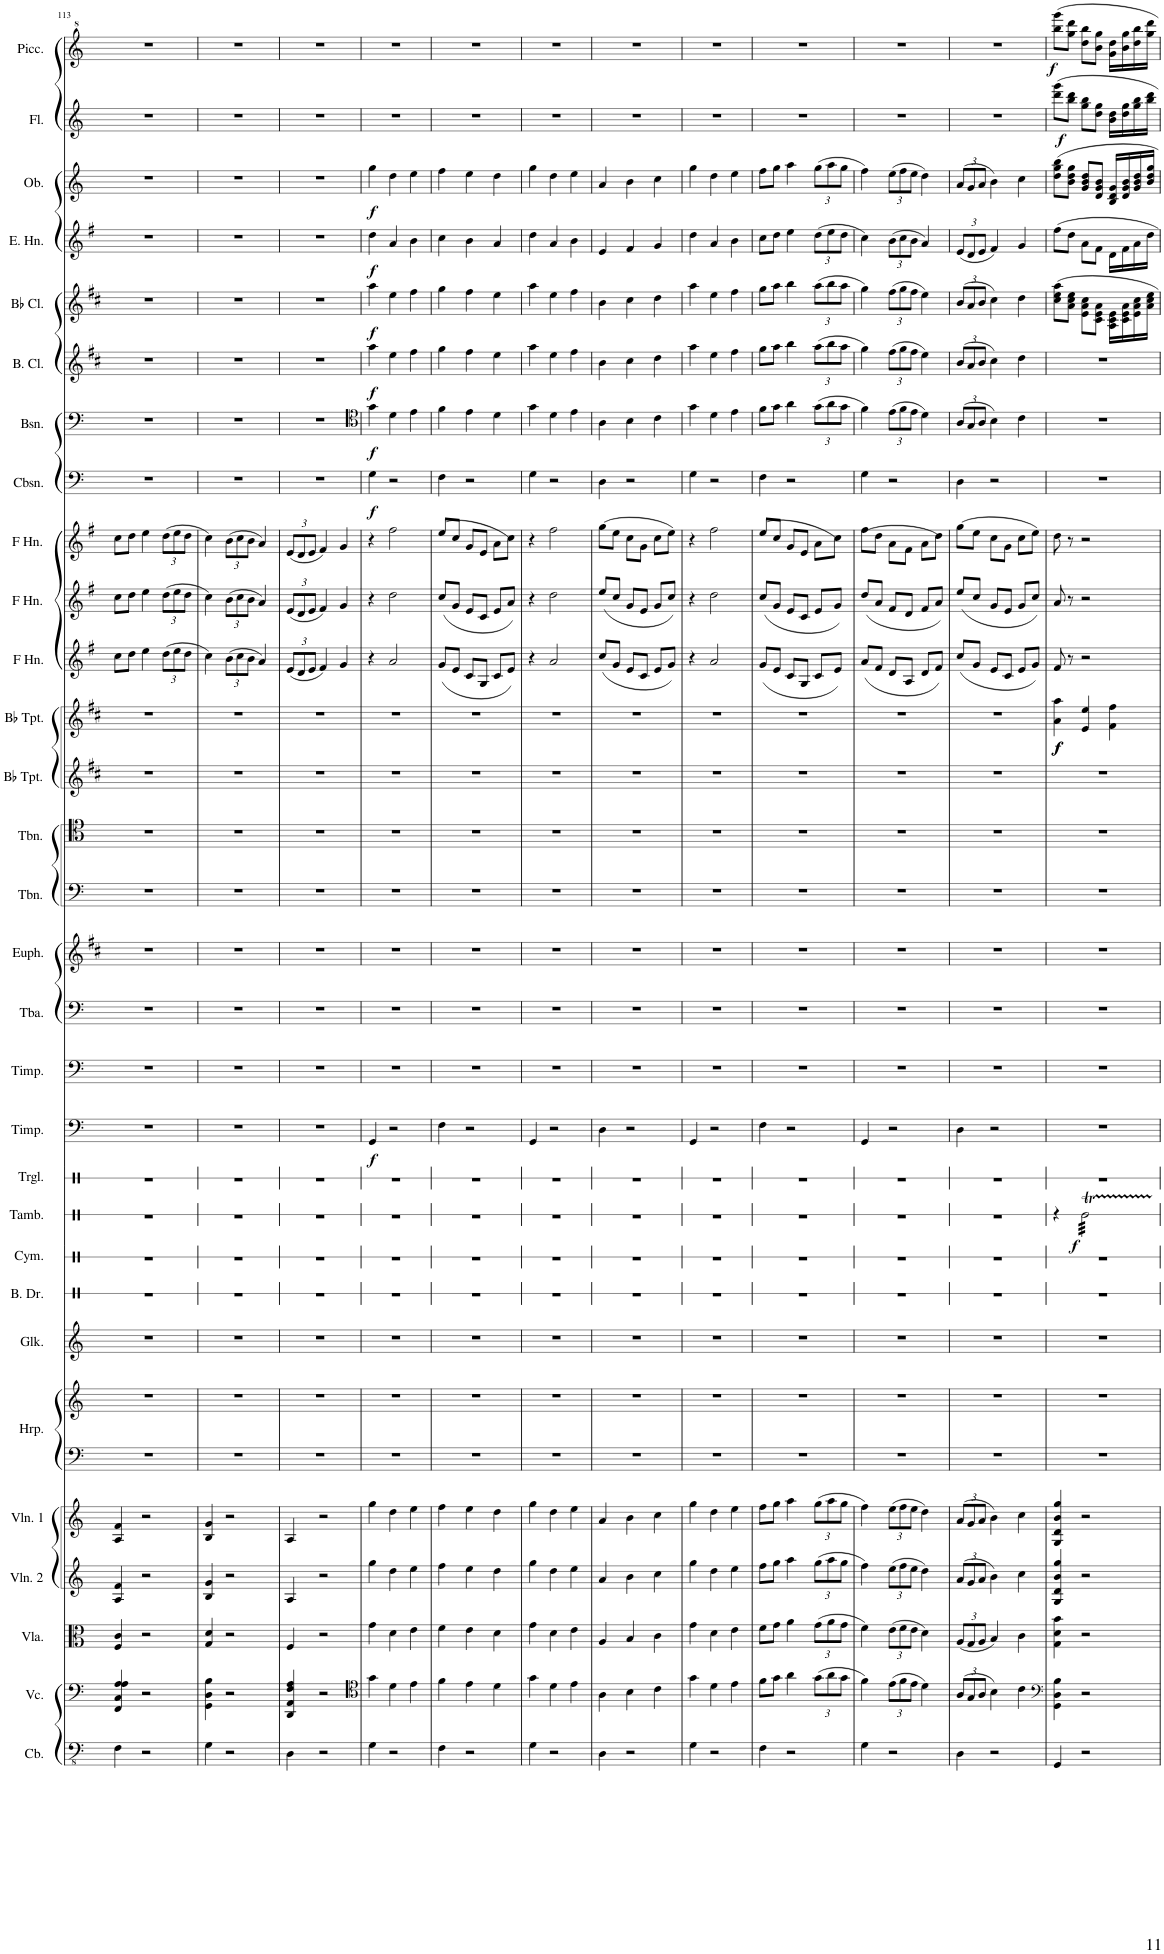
**kern	**kern	**kern	**kern	**kern	**kern	**kern	**kern	**kern	**kern	**kern	**dynam	**kern	**kern	**dynam	**kern	**kern	**kern	**kern	**kern	**kern	**kern	**dynam	**kern	**kern	**kern	**kern	**dynam	**kern	**dynam	**kern	**dynam	**kern	**dynam	**kern	**dynam	**kern	**dynam	**kern	**dynam	**kern	**dynam
*part30	*part29	*part28	*part27	*part26	*part25	*part25	*part24	*part23	*part22	*part21	*part21	*part20	*part19	*part19	*part18	*part17	*part16	*part15	*part14	*part13	*part12	*part12	*part11	*part10	*part9	*part8	*part8	*part7	*part7	*part6	*part6	*part5	*part5	*part4	*part4	*part3	*part3	*part2	*part2	*part1	*part1
*staff31	*staff30	*staff29	*staff28	*staff27	*staff26	*staff25	*staff24	*staff23	*staff22	*staff21	*staff21	*staff20	*staff19	*staff19	*staff18	*staff17	*staff16	*staff15	*staff14	*staff13	*staff12	*staff12	*staff11	*staff10	*staff9	*staff8	*staff8	*staff7	*staff7	*staff6	*staff6	*staff5	*staff5	*staff4	*staff4	*staff3	*staff3	*staff2	*staff2	*staff1	*staff1
*I"Contrabass	*I"Violoncellos	*I"Violas	*I"Violins 2	*I"Violins 1	*I"Harps	*	*I"Glockenspiel	*I"Bass Drum	*I"Cymbal	*I"Tambourine	*	*I"Triangle	*I"Timpani	*	*I"Timpani	*I"Tuba	*I"Euphonium	*I"Bass Trombone	*I"Tenor Trombones	*I"Bb Trumpet III IV	*I"Bb Trumpet I II	*	*I"F Horn V VI	*I"F Horn III IV	*I"F Horn I II	*I"Contrabassoon	*	*I"Bassoons	*	*I"Bass Clarinet	*	*I"Bb Clarinets	*	*I"English Horn	*	*I"Oboes	*	*I"Flutes	*	*I"Piccolos	*
*I'Cb.	*I'Vc.	*I'Vla.	*I'Vln. 2	*I'Vln. 1	*I'Hrp.	*	*I'Glk.	*I'B. Dr.	*I'Cym.	*I'Tamb.	*	*I'Trgl.	*I'Timp.	*	*I'Timp.	*I'Tba.	*I'Euph.	*I'Tbn.	*I'Tbn.	*I'Bb Tpt.	*I'Bb Tpt.	*	*I'F Hn.	*I'F Hn.	*I'F Hn.	*I'Cbsn.	*	*I'Bsn.	*	*I'B. Cl.	*	*I'Bb Cl.	*	*I'E. Hn.	*	*I'Ob.	*	*I'Fl.	*	*I'Picc.	*
!!LO:PB:g=z
*clefFv4	*clefF4	*clefC3	*clefG2	*clefG2	*clefF4	*clefG2	*clefG2	*clefX	*clefX	*clefX	*	*clefX	*clefF4	*	*clefF4	*clefF4	*clefG2	*clefF4	*clefC4	*clefG2	*clefG2	*	*clefG2	*clefG2	*clefG2	*clefF4	*	*clefF4	*	*clefG2	*	*clefG2	*	*clefG2	*	*clefG2	*	*clefG2	*	*clefG^2	*
*Trd7c12	*	*	*	*	*	*	*Trd-14c-24	*	*	*	*	*	*	*	*	*	*Trd8c14	*	*	*Trd1c2	*Trd1c2	*	*Trd4c7	*Trd4c7	*Trd4c7	*Trd7c12	*	*	*	*Trd8c14	*	*Trd1c2	*	*Trd4c7	*	*	*	*	*	*Trd-7c-12	*
*k[]	*k[]	*k[]	*k[]	*k[]	*k[]	*k[]	*k[]	*k[]	*k[]	*k[]	*	*k[]	*k[]	*	*k[]	*k[]	*k[f#c#]	*k[]	*k[]	*k[f#c#]	*k[f#c#]	*	*k[f#]	*k[f#]	*k[f#]	*k[]	*	*k[]	*	*k[f#c#]	*	*k[f#c#]	*	*k[f#]	*	*k[]	*	*k[]	*	*k[]	*
*M3/4	*M3/4	*M3/4	*M3/4	*M3/4	*M3/4	*M3/4	*M3/4	*M3/4	*M3/4	*M3/4	*	*M3/4	*M3/4	*	*M3/4	*M3/4	*M3/4	*M3/4	*M3/4	*M3/4	*M3/4	*	*M3/4	*M3/4	*M3/4	*M3/4	*	*M3/4	*	*M3/4	*	*M3/4	*	*M3/4	*	*M3/4	*	*M3/4	*	*M3/4	*
=113	=113	=113	=113	=113	=113	=113	=113	=113	=113	=113	=113	=113	=113	=113	=113	=113	=113	=113	=113	=113	=113	=113	=113	=113	=113	=113	=113	=113	=113	=113	=113	=113	=113	=113	=113	=113	=113	=113	=113	=113	=113
4FF\	4FF/ 4C/ 4A/ 4A/	4F/ 4c/	4A/ 4f/	4A/ 4f/	2.r	2.r	2.r	2.r	2.r	2.r	.	2.r	2.r	.	2.r	2.r	2.r	2.r	2.r	2.r	2.r	.	8cc\L	8cc\L	8cc\L	2.r	.	2.r	.	2.r	.	2.r	.	2.r	.	2.r	.	2.r	.	2.r	.
.	.	.	.	.	.	.	.	.	.	.	.	.	.	.	.	.	.	.	.	.	.	.	8dd\J	8dd\J	8dd\J	.	.	.	.	.	.	.	.	.	.	.	.	.	.	.	.
2r	2r	2r	2r	2r	.	.	.	.	.	.	.	.	.	.	.	.	.	.	.	.	.	.	4ee\	4ee\	4ee\	.	.	.	.	.	.	.	.	.	.	.	.	.	.	.	.
*	*	*	*	*	*	*	*	*	*	*	*	*	*	*	*	*	*	*	*	*	*	*	*Xbrackettup	*Xbrackettup	*Xbrackettup	*	*	*	*	*	*	*	*	*	*	*	*	*	*	*	*
.	.	.	.	.	.	.	.	.	.	.	.	.	.	.	.	.	.	.	.	.	.	.	(12dd\L	(12dd\L	(12dd\L	.	.	.	.	.	.	.	.	.	.	.	.	.	.	.	.
.	.	.	.	.	.	.	.	.	.	.	.	.	.	.	.	.	.	.	.	.	.	.	12ee\	12ee\	12ee\	.	.	.	.	.	.	.	.	.	.	.	.	.	.	.	.
.	.	.	.	.	.	.	.	.	.	.	.	.	.	.	.	.	.	.	.	.	.	.	12dd\J	12dd\J	12dd\J	.	.	.	.	.	.	.	.	.	.	.	.	.	.	.	.
=114	=114	=114	=114	=114	=114	=114	=114	=114	=114	=114	=114	=114	=114	=114	=114	=114	=114	=114	=114	=114	=114	=114	=114	=114	=114	=114	=114	=114	=114	=114	=114	=114	=114	=114	=114	=114	=114	=114	=114	=114	=114
4GG\	4GG\ 4D\ 4B\	4G/ 4d/	4B/ 4g/	4B/ 4g/	2.r	2.r	2.r	2.r	2.r	2.r	.	2.r	2.r	.	2.r	2.r	2.r	2.r	2.r	2.r	2.r	.	4cc\)	4cc\)	4cc\)	2.r	.	2.r	.	2.r	.	2.r	.	2.r	.	2.r	.	2.r	.	2.r	.
2r	2r	2r	2r	2r	.	.	.	.	.	.	.	.	.	.	.	.	.	.	.	.	.	.	(12b\L	(12b\L	(12b\L	.	.	.	.	.	.	.	.	.	.	.	.	.	.	.	.
.	.	.	.	.	.	.	.	.	.	.	.	.	.	.	.	.	.	.	.	.	.	.	12cc\	12cc\	12cc\	.	.	.	.	.	.	.	.	.	.	.	.	.	.	.	.
.	.	.	.	.	.	.	.	.	.	.	.	.	.	.	.	.	.	.	.	.	.	.	12b\J	12b\J	12b\J	.	.	.	.	.	.	.	.	.	.	.	.	.	.	.	.
.	.	.	.	.	.	.	.	.	.	.	.	.	.	.	.	.	.	.	.	.	.	.	4a/)	4a/)	4a/)	.	.	.	.	.	.	.	.	.	.	.	.	.	.	.	.
=115	=115	=115	=115	=115	=115	=115	=115	=115	=115	=115	=115	=115	=115	=115	=115	=115	=115	=115	=115	=115	=115	=115	=115	=115	=115	=115	=115	=115	=115	=115	=115	=115	=115	=115	=115	=115	=115	=115	=115	=115	=115
4DD\	4DD/ 4AA/ 4F/ 4A/	4F/	4A/	4A/	2.r	2.r	2.r	2.r	2.r	2.r	.	2.r	2.r	.	2.r	2.r	2.r	2.r	2.r	2.r	2.r	.	(12e/L	(12e/L	(12e/L	2.r	.	2.r	.	2.r	.	2.r	.	2.r	.	2.r	.	2.r	.	2.r	.
.	.	.	.	.	.	.	.	.	.	.	.	.	.	.	.	.	.	.	.	.	.	.	12d/	12d/	12d/	.	.	.	.	.	.	.	.	.	.	.	.	.	.	.	.
.	.	.	.	.	.	.	.	.	.	.	.	.	.	.	.	.	.	.	.	.	.	.	12e/J	12e/J	12e/J	.	.	.	.	.	.	.	.	.	.	.	.	.	.	.	.
2r	2r	2r	2r	2r	.	.	.	.	.	.	.	.	.	.	.	.	.	.	.	.	.	.	4f#/)	4f#/)	4f#/)	.	.	.	.	.	.	.	.	.	.	.	.	.	.	.	.
.	.	.	.	.	.	.	.	.	.	.	.	.	.	.	.	.	.	.	.	.	.	.	4g/	4g/	4g/	.	.	.	.	.	.	.	.	.	.	.	.	.	.	.	.
=116	=116	=116	=116	=116	=116	=116	=116	=116	=116	=116	=116	=116	=116	=116	=116	=116	=116	=116	=116	=116	=116	=116	=116	=116	=116	=116	=116	=116	=116	=116	=116	=116	=116	=116	=116	=116	=116	=116	=116	=116	=116
*	*clefC4	*	*	*	*	*	*	*	*	*	*	*	*	*	*	*	*	*	*	*	*	*	*	*	*	*	*	*clefC4	*	*	*	*	*	*	*	*	*	*	*	*	*
!	!	!	!	!	!	!	!	!	!	!	!	!	!	!LO:DY:b	!	!	!	!	!	!	!	!	!	!	!	!	!LO:DY:b	!	!LO:DY:b	!	!LO:DY:b	!	!LO:DY:b	!	!LO:DY:b	!	!LO:DY:b	!	!	!	!
4GG\	4g\	4g\	4gg\	4gg\	2.r	2.r	2.r	2.r	2.r	2.r	.	2.r	4GG/	f	2.r	2.r	2.r	2.r	2.r	2.r	2.r	.	4r	4r	4r	4G\	f	4g\	f	4aa\	f	4aa\	f	4dd\	f	4gg\	f	2.r	.	2.r	.
2r	4d\	4d\	4dd\	4dd\	.	.	.	.	.	.	.	.	2r	.	.	.	.	.	.	.	.	.	2a/	2dd\	2ff#\	2r	.	4d\	.	4ee\	.	4ee\	.	4a/	.	4dd\	.	.	.	.	.
.	4e\	4e\	4ee\	4ee\	.	.	.	.	.	.	.	.	.	.	.	.	.	.	.	.	.	.	.	.	.	.	.	4e\	.	4ff#\	.	4ff#\	.	4b\	.	4ee\	.	.	.	.	.
=117	=117	=117	=117	=117	=117	=117	=117	=117	=117	=117	=117	=117	=117	=117	=117	=117	=117	=117	=117	=117	=117	=117	=117	=117	=117	=117	=117	=117	=117	=117	=117	=117	=117	=117	=117	=117	=117	=117	=117	=117	=117
4FF\	4f\	4f\	4ff\	4ff\	2.r	2.r	2.r	2.r	2.r	2.r	.	2.r	4F\	.	2.r	2.r	2.r	2.r	2.r	2.r	2.r	.	(8g/L	(8cc/L	(8ee/L	4F\	.	4f\	.	4gg\	.	4gg\	.	4cc\	.	4ff\	.	2.r	.	2.r	.
.	.	.	.	.	.	.	.	.	.	.	.	.	.	.	.	.	.	.	.	.	.	.	8e/J	8g/J	8cc/J	.	.	.	.	.	.	.	.	.	.	.	.	.	.	.	.
2r	4e\	4e\	4ee\	4ee\	.	.	.	.	.	.	.	.	2r	.	.	.	.	.	.	.	.	.	8c/L	8e/L	8g/L	2r	.	4e\	.	4ff#\	.	4ff#\	.	4b\	.	4ee\	.	.	.	.	.
.	.	.	.	.	.	.	.	.	.	.	.	.	.	.	.	.	.	.	.	.	.	.	8G/J	8c/J	8e/J	.	.	.	.	.	.	.	.	.	.	.	.	.	.	.	.
.	4d\	4d\	4dd\	4dd\	.	.	.	.	.	.	.	.	.	.	.	.	.	.	.	.	.	.	8c/L	8e/L	8a\L	.	.	4d\	.	4ee\	.	4ee\	.	4a/	.	4dd\	.	.	.	.	.
.	.	.	.	.	.	.	.	.	.	.	.	.	.	.	.	.	.	.	.	.	.	.	8e/J)	8a/J)	8cc\J)	.	.	.	.	.	.	.	.	.	.	.	.	.	.	.	.
=118	=118	=118	=118	=118	=118	=118	=118	=118	=118	=118	=118	=118	=118	=118	=118	=118	=118	=118	=118	=118	=118	=118	=118	=118	=118	=118	=118	=118	=118	=118	=118	=118	=118	=118	=118	=118	=118	=118	=118	=118	=118
4GG\	4g\	4g\	4gg\	4gg\	2.r	2.r	2.r	2.r	2.r	2.r	.	2.r	4GG/	.	2.r	2.r	2.r	2.r	2.r	2.r	2.r	.	4r	4r	4r	4G\	.	4g\	.	4aa\	.	4aa\	.	4dd\	.	4gg\	.	2.r	.	2.r	.
2r	4d\	4d\	4dd\	4dd\	.	.	.	.	.	.	.	.	2r	.	.	.	.	.	.	.	.	.	2a/	2dd\	2ff#\	2r	.	4d\	.	4ee\	.	4ee\	.	4a/	.	4dd\	.	.	.	.	.
.	4e\	4e\	4ee\	4ee\	.	.	.	.	.	.	.	.	.	.	.	.	.	.	.	.	.	.	.	.	.	.	.	4e\	.	4ff#\	.	4ff#\	.	4b\	.	4ee\	.	.	.	.	.
=119	=119	=119	=119	=119	=119	=119	=119	=119	=119	=119	=119	=119	=119	=119	=119	=119	=119	=119	=119	=119	=119	=119	=119	=119	=119	=119	=119	=119	=119	=119	=119	=119	=119	=119	=119	=119	=119	=119	=119	=119	=119
4DD\	4A\	4A/	4a/	4a/	2.r	2.r	2.r	2.r	2.r	2.r	.	2.r	4D\	.	2.r	2.r	2.r	2.r	2.r	2.r	2.r	.	(8cc/L	(8ee/L	(8gg\L	4D\	.	4A\	.	4b\	.	4b\	.	4e/	.	4a/	.	2.r	.	2.r	.
.	.	.	.	.	.	.	.	.	.	.	.	.	.	.	.	.	.	.	.	.	.	.	8g/J	8cc/J	8ee\J	.	.	.	.	.	.	.	.	.	.	.	.	.	.	.	.
2r	4B\	4B/	4b\	4b\	.	.	.	.	.	.	.	.	2r	.	.	.	.	.	.	.	.	.	8e/L	8g/L	8cc\L	2r	.	4B\	.	4cc#\	.	4cc#\	.	4f#/	.	4b\	.	.	.	.	.
.	.	.	.	.	.	.	.	.	.	.	.	.	.	.	.	.	.	.	.	.	.	.	8c/J	8e/J	8g\J	.	.	.	.	.	.	.	.	.	.	.	.	.	.	.	.
.	4c\	4c\	4cc\	4cc\	.	.	.	.	.	.	.	.	.	.	.	.	.	.	.	.	.	.	8e/L	8g/L	8cc\L	.	.	4c\	.	4dd\	.	4dd\	.	4g/	.	4cc\	.	.	.	.	.
.	.	.	.	.	.	.	.	.	.	.	.	.	.	.	.	.	.	.	.	.	.	.	8g/J)	8cc/J)	8ee\J)	.	.	.	.	.	.	.	.	.	.	.	.	.	.	.	.
=120	=120	=120	=120	=120	=120	=120	=120	=120	=120	=120	=120	=120	=120	=120	=120	=120	=120	=120	=120	=120	=120	=120	=120	=120	=120	=120	=120	=120	=120	=120	=120	=120	=120	=120	=120	=120	=120	=120	=120	=120	=120
4GG\	4g\	4g\	4gg\	4gg\	2.r	2.r	2.r	2.r	2.r	2.r	.	2.r	4GG/	.	2.r	2.r	2.r	2.r	2.r	2.r	2.r	.	4r	4r	4r	4G\	.	4g\	.	4aa\	.	4aa\	.	4dd\	.	4gg\	.	2.r	.	2.r	.
2r	4d\	4d\	4dd\	4dd\	.	.	.	.	.	.	.	.	2r	.	.	.	.	.	.	.	.	.	2a/	2dd\	2ff#\	2r	.	4d\	.	4ee\	.	4ee\	.	4a/	.	4dd\	.	.	.	.	.
.	4e\	4e\	4ee\	4ee\	.	.	.	.	.	.	.	.	.	.	.	.	.	.	.	.	.	.	.	.	.	.	.	4e\	.	4ff#\	.	4ff#\	.	4b\	.	4ee\	.	.	.	.	.
=121	=121	=121	=121	=121	=121	=121	=121	=121	=121	=121	=121	=121	=121	=121	=121	=121	=121	=121	=121	=121	=121	=121	=121	=121	=121	=121	=121	=121	=121	=121	=121	=121	=121	=121	=121	=121	=121	=121	=121	=121	=121
4FF\	8f\L	8f\L	8ff\L	8ff\L	2.r	2.r	2.r	2.r	2.r	2.r	.	2.r	4F\	.	2.r	2.r	2.r	2.r	2.r	2.r	2.r	.	(8g/L	(8cc/L	(8ee/L	4F\	.	8f\L	.	8gg\L	.	8gg\L	.	8cc\L	.	8ff\L	.	2.r	.	2.r	.
.	8g\J	8g\J	8gg\J	8gg\J	.	.	.	.	.	.	.	.	.	.	.	.	.	.	.	.	.	.	8e/J	8g/J	8cc/J	.	.	8g\J	.	8aa\J	.	8aa\J	.	8dd\J	.	8gg\J	.	.	.	.	.
2r	4a\	4a\	4aa\	4aa\	.	.	.	.	.	.	.	.	2r	.	.	.	.	.	.	.	.	.	8c/L	8e/L	8g/L	2r	.	4a\	.	4bb\	.	4bb\	.	4ee\	.	4aa\	.	.	.	.	.
.	.	.	.	.	.	.	.	.	.	.	.	.	.	.	.	.	.	.	.	.	.	.	8G/J	8c/J	8e/J	.	.	.	.	.	.	.	.	.	.	.	.	.	.	.	.
*	*Xbrackettup	*Xbrackettup	*Xbrackettup	*Xbrackettup	*	*	*	*	*	*	*	*	*	*	*	*	*	*	*	*	*	*	*	*	*	*	*	*Xbrackettup	*	*Xbrackettup	*	*Xbrackettup	*	*Xbrackettup	*	*Xbrackettup	*	*	*	*	*
.	(12g\L	(12g\L	(12gg\L	(12gg\L	.	.	.	.	.	.	.	.	.	.	.	.	.	.	.	.	.	.	8c/L	8e/L	8a\L	.	.	(12g\L	.	(12aa\L	.	(12aa\L	.	(12dd\L	.	(12gg\L	.	.	.	.	.
.	12a\	12a\	12aa\	12aa\	.	.	.	.	.	.	.	.	.	.	.	.	.	.	.	.	.	.	.	.	.	.	.	12a\	.	12bb\	.	12bb\	.	12ee\	.	12aa\	.	.	.	.	.
.	.	.	.	.	.	.	.	.	.	.	.	.	.	.	.	.	.	.	.	.	.	.	8e/J)	8g/J)	8cc\J)	.	.	.	.	.	.	.	.	.	.	.	.	.	.	.	.
.	12g\J	12g\J	12gg\J	12gg\J	.	.	.	.	.	.	.	.	.	.	.	.	.	.	.	.	.	.	.	.	.	.	.	12g\J	.	12aa\J	.	12aa\J	.	12dd\J	.	12gg\J	.	.	.	.	.
=122	=122	=122	=122	=122	=122	=122	=122	=122	=122	=122	=122	=122	=122	=122	=122	=122	=122	=122	=122	=122	=122	=122	=122	=122	=122	=122	=122	=122	=122	=122	=122	=122	=122	=122	=122	=122	=122	=122	=122	=122	=122
4GG\	4f\)	4f\)	4ff\)	4ff\)	2.r	2.r	2.r	2.r	2.r	2.r	.	2.r	4GG/	.	2.r	2.r	2.r	2.r	2.r	2.r	2.r	.	(8a/L	(8dd/L	(8ff#\L	4G\	.	4f\)	.	4gg\)	.	4gg\)	.	4cc\)	.	4ff\)	.	2.r	.	2.r	.
.	.	.	.	.	.	.	.	.	.	.	.	.	.	.	.	.	.	.	.	.	.	.	8f#/J	8a/J	8dd\J	.	.	.	.	.	.	.	.	.	.	.	.	.	.	.	.
2r	(12e\L	(12e\L	(12ee\L	(12ee\L	.	.	.	.	.	.	.	.	2r	.	.	.	.	.	.	.	.	.	8d/L	8f#/L	8a\L	2r	.	(12e\L	.	(12ff#\L	.	(12ff#\L	.	(12b\L	.	(12ee\L	.	.	.	.	.
.	12f\	12f\	12ff\	12ff\	.	.	.	.	.	.	.	.	.	.	.	.	.	.	.	.	.	.	.	.	.	.	.	12f\	.	12gg\	.	12gg\	.	12cc\	.	12ff\	.	.	.	.	.
.	.	.	.	.	.	.	.	.	.	.	.	.	.	.	.	.	.	.	.	.	.	.	8A/J	8d/J	8f#\J	.	.	.	.	.	.	.	.	.	.	.	.	.	.	.	.
.	12e\J	12e\J	12ee\J	12ee\J	.	.	.	.	.	.	.	.	.	.	.	.	.	.	.	.	.	.	.	.	.	.	.	12e\J	.	12ff#\J	.	12ff#\J	.	12b\J	.	12ee\J	.	.	.	.	.
.	4d\)	4d\)	4dd\)	4dd\)	.	.	.	.	.	.	.	.	.	.	.	.	.	.	.	.	.	.	8d/L	8f#/L	8a\L	.	.	4d\)	.	4ee\)	.	4ee\)	.	4a/)	.	4dd\)	.	.	.	.	.
.	.	.	.	.	.	.	.	.	.	.	.	.	.	.	.	.	.	.	.	.	.	.	8f#/J)	8a/J)	8dd\J)	.	.	.	.	.	.	.	.	.	.	.	.	.	.	.	.
=123	=123	=123	=123	=123	=123	=123	=123	=123	=123	=123	=123	=123	=123	=123	=123	=123	=123	=123	=123	=123	=123	=123	=123	=123	=123	=123	=123	=123	=123	=123	=123	=123	=123	=123	=123	=123	=123	=123	=123	=123	=123
4DD\	(12A/L	(12A/L	(12a/L	(12a/L	2.r	2.r	2.r	2.r	2.r	2.r	.	2.r	4D\	.	2.r	2.r	2.r	2.r	2.r	2.r	2.r	.	(8cc/L	(8ee/L	(8gg\L	4D\	.	(12A/L	.	(12b/L	.	(12b/L	.	(12e/L	.	(12a/L	.	2.r	.	2.r	.
.	12G/	12G/	12g/	12g/	.	.	.	.	.	.	.	.	.	.	.	.	.	.	.	.	.	.	.	.	.	.	.	12G/	.	12a/	.	12a/	.	12d/	.	12g/	.	.	.	.	.
.	.	.	.	.	.	.	.	.	.	.	.	.	.	.	.	.	.	.	.	.	.	.	8g/J	8cc/J	8ee\J	.	.	.	.	.	.	.	.	.	.	.	.	.	.	.	.
.	12A/J	12A/J	12a/J	12a/J	.	.	.	.	.	.	.	.	.	.	.	.	.	.	.	.	.	.	.	.	.	.	.	12A/J	.	12b/J	.	12b/J	.	12e/J	.	12a/J	.	.	.	.	.
2r	4B\)	4B/)	4b\)	4b\)	.	.	.	.	.	.	.	.	2r	.	.	.	.	.	.	.	.	.	8e/L	8g/L	8cc\L	2r	.	4B\)	.	4cc#\)	.	4cc#\)	.	4f#/)	.	4b\)	.	.	.	.	.
.	.	.	.	.	.	.	.	.	.	.	.	.	.	.	.	.	.	.	.	.	.	.	8c/J	8e/J	8g\J	.	.	.	.	.	.	.	.	.	.	.	.	.	.	.	.
.	4c\	4c\	4cc\	4cc\	.	.	.	.	.	.	.	.	.	.	.	.	.	.	.	.	.	.	8e/L	8g/L	8cc\L	.	.	4c\	.	4dd\	.	4dd\	.	4g/	.	4cc\	.	.	.	.	.
.	.	.	.	.	.	.	.	.	.	.	.	.	.	.	.	.	.	.	.	.	.	.	8g/J)	8cc/J)	8ee\J)	.	.	.	.	.	.	.	.	.	.	.	.	.	.	.	.
=124	=124	=124	=124	=124	=124	=124	=124	=124	=124	=124	=124	=124	=124	=124	=124	=124	=124	=124	=124	=124	=124	=124	=124	=124	=124	=124	=124	=124	=124	=124	=124	=124	=124	=124	=124	=124	=124	=124	=124	=124	=124
*	*clefF4	*	*	*	*	*	*	*	*	*	*	*	*	*	*	*	*	*	*	*	*	*	*	*	*	*	*	*	*	*	*	*	*	*	*	*	*	*	*	*	*
!	!	!	!	!	!	!	!	!	!	!	!	!	!	!	!	!	!	!	!	!	!	!LO:DY:b	!	!	!	!	!	!	!	!	!	!	!	!	!	!	!	!	!	!	!
!	!	!	!	!	!	!	!	!	!	!	!	!	!	!	!	!	!	!	!	!	!	!LO:DY:n=1:b	!	!	!	!	!	!	!	!	!	!	!	!	!	!	!	!	!LO:DY:b	!	!LO:DY:b
4GGG/	4GG\ 4D\ 4B\	4G\ 4d\ 4b\	4G/ 4d/ 4b/ 4gg/	4G/ 4d/ 4b/ 4gg/	2.r	2.r	2.r	2.r	2.r	4r	.	2.r	2.r	.	2.r	2.r	2.r	2.r	2.r	2.r	4a\ 4aa\	f f	8f#/	8a/	8dd\	2.r	.	2.r	.	2.r	.	8cc#\ 8ee\ 8aa\L	.	8ff#\L	.	8dd\ 8gg\ 8bb\L	.	8ddd\ 8ggg\L	f	8bbb\ 8gggg\L	f
.	.	.	.	.	.	.	.	.	.	.	.	.	.	.	.	.	.	.	.	.	.	.	8r	8r	8r	.	.	.	.	.	.	8a\ 8cc#\ 8ee\J	.	8dd\J	.	8b\ 8dd\ 8gg\J	.	8bb\ 8ddd\J	.	8ggg\ 8dddd\J	.
!	!	!	!	!	!	!	!	!	!	!	!LO:DY:b	!	!	!	!	!	!	!	!	!	!	!	!	!	!	!	!	!	!	!	!	!	!	!	!	!	!	!	!	!	!
*	*	*	*	*	*	*	*	*	*	*tremolo	*	*	*	*	*	*	*	*	*	*	*	*	*	*	*	*	*	*	*	*	*	*	*	*	*	*	*	*	*	*	*
2r	2r	2r	2r	2r	.	.	.	.	.	32Ret\LLL	f	.	.	.	.	.	.	.	.	.	4e/ 4ee/	.	2r	2r	2r	.	.	.	.	.	.	8e\ 8a\ 8cc#\L	.	8a\L	.	8g/ 8b/ 8dd/L	.	8gg\ 8bb\L	.	8ddd\ 8bbb\L	.
.	.	.	.	.	.	.	.	.	.	32Ret\	.	.	.	.	.	.	.	.	.	.	.	.	.	.	.	.	.	.	.	.	.	.	.	.	.	.	.	.	.	.	.
.	.	.	.	.	.	.	.	.	.	32Ret\	.	.	.	.	.	.	.	.	.	.	.	.	.	.	.	.	.	.	.	.	.	.	.	.	.	.	.	.	.	.	.
.	.	.	.	.	.	.	.	.	.	32Ret\	.	.	.	.	.	.	.	.	.	.	.	.	.	.	.	.	.	.	.	.	.	.	.	.	.	.	.	.	.	.	.
.	.	.	.	.	.	.	.	.	.	32Ret\	.	.	.	.	.	.	.	.	.	.	.	.	.	.	.	.	.	.	.	.	.	8c#\ 8e\ 8a\J	.	8f#\J	.	8d/ 8g/ 8b/J	.	8dd\ 8gg\J	.	8bb\ 8ggg\J	.
.	.	.	.	.	.	.	.	.	.	32Ret\	.	.	.	.	.	.	.	.	.	.	.	.	.	.	.	.	.	.	.	.	.	.	.	.	.	.	.	.	.	.	.
.	.	.	.	.	.	.	.	.	.	32Ret\	.	.	.	.	.	.	.	.	.	.	.	.	.	.	.	.	.	.	.	.	.	.	.	.	.	.	.	.	.	.	.
.	.	.	.	.	.	.	.	.	.	32Ret\	.	.	.	.	.	.	.	.	.	.	.	.	.	.	.	.	.	.	.	.	.	.	.	.	.	.	.	.	.	.	.
.	.	.	.	.	.	.	.	.	.	32Ret\	.	.	.	.	.	.	.	.	.	.	4f#\ 4ff#\	.	.	.	.	.	.	.	.	.	.	16A\ 16c#\ 16e\LL	.	16d\LL	.	16B/ 16d/ 16g/LL	.	16b\ 16dd\LL	.	16gg\ 16ddd\LL	.
.	.	.	.	.	.	.	.	.	.	32Ret\	.	.	.	.	.	.	.	.	.	.	.	.	.	.	.	.	.	.	.	.	.	.	.	.	.	.	.	.	.	.	.
.	.	.	.	.	.	.	.	.	.	32Ret\	.	.	.	.	.	.	.	.	.	.	.	.	.	.	.	.	.	.	.	.	.	16c#\ 16e\ 16a\	.	16f#\	.	16d/ 16g/ 16b/	.	16dd\ 16gg\	.	16bb\ 16ggg\	.
.	.	.	.	.	.	.	.	.	.	32Ret\	.	.	.	.	.	.	.	.	.	.	.	.	.	.	.	.	.	.	.	.	.	.	.	.	.	.	.	.	.	.	.
.	.	.	.	.	.	.	.	.	.	32Ret\	.	.	.	.	.	.	.	.	.	.	.	.	.	.	.	.	.	.	.	.	.	16e\ 16a\ 16cc#\	.	16a\	.	16g/ 16b/ 16dd/	.	16gg\ 16bb\	.	16ddd\ 16bbb\	.
.	.	.	.	.	.	.	.	.	.	32Ret\	.	.	.	.	.	.	.	.	.	.	.	.	.	.	.	.	.	.	.	.	.	.	.	.	.	.	.	.	.	.	.
.	.	.	.	.	.	.	.	.	.	32Ret\	.	.	.	.	.	.	.	.	.	.	.	.	.	.	.	.	.	.	.	.	.	16a\ 16cc#\ 16ee\JJ	.	16dd\JJ	.	16b/ 16dd/ 16gg/JJ	.	16bb\ 16ddd\JJ	.	16ggg\ 16dddd\JJ	.
.	.	.	.	.	.	.	.	.	.	32Ret\JJJ	.	.	.	.	.	.	.	.	.	.	.	.	.	.	.	.	.	.	.	.	.	.	.	.	.	.	.	.	.	.	.
*	*	*	*	*	*	*	*	*	*	*Xtremolo	*	*	*	*	*	*	*	*	*	*	*	*	*	*	*	*	*	*	*	*	*	*	*	*	*	*	*	*	*	*	*
=	=	=	=	=	=	=	=	=	=	=	=	=	=	=	=	=	=	=	=	=	=	=	=	=	=	=	=	=	=	=	=	=	=	=	=	=	=	=	=	=	=
*-	*-	*-	*-	*-	*-	*-	*-	*-	*-	*-	*-	*-	*-	*-	*-	*-	*-	*-	*-	*-	*-	*-	*-	*-	*-	*-	*-	*-	*-	*-	*-	*-	*-	*-	*-	*-	*-	*-	*-	*-	*-
